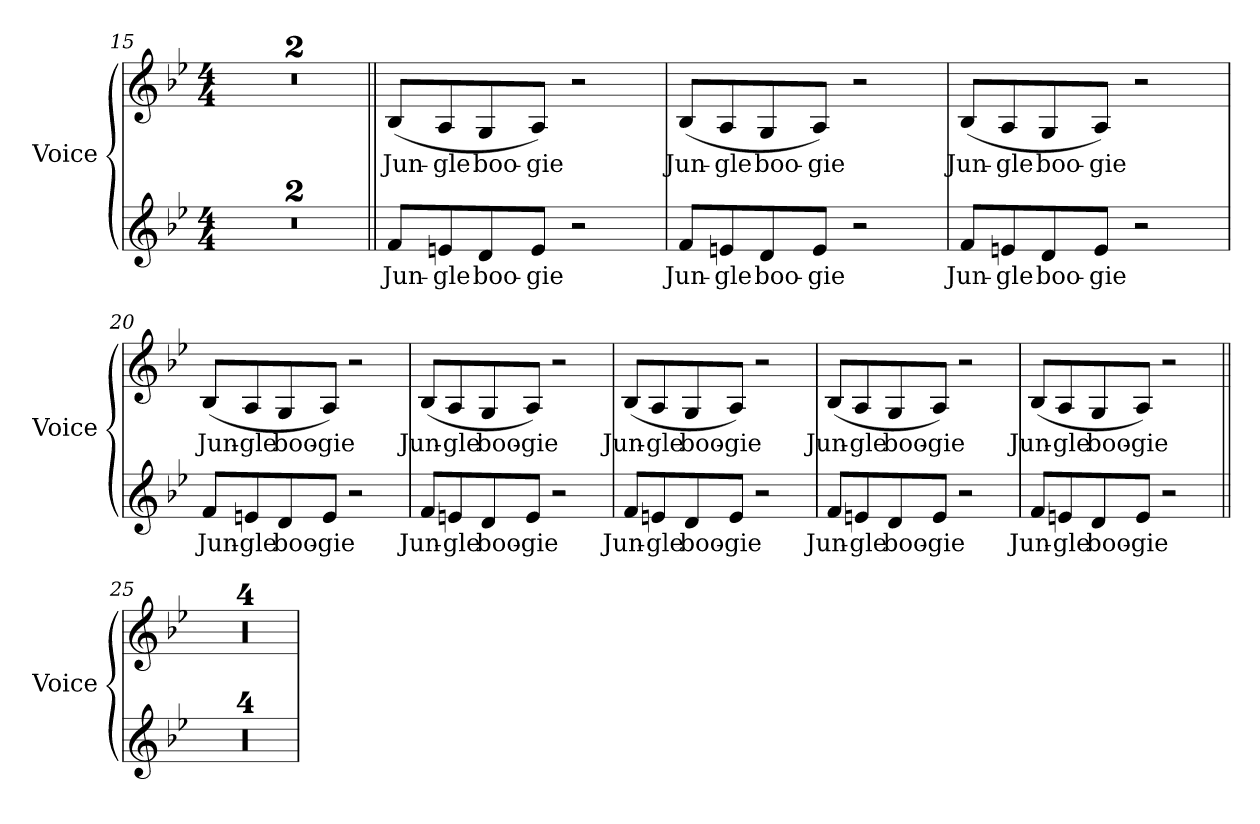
**kern	**text	**kern	**text
*part1	*part1	*part1	*part1
*staff2	*staff2	*staff1	*staff1
*I"Voice	*	*	*
*I'Voice	*	*	*
*clefG2	*	*clefG2	*
*k[b-e-]	*	*k[b-e-]	*
*g:	*	*g:	*
*M4/4	*	*M4/4	*
=15	=15	=15	=15
1r	.	1r	.
=16	=16	=16	=16
1r	.	1r	.
!!LO:LB:g=z
=17||	=17||	=17||	=17||
!	!LO:LY:b:color=#000000	!	!
!	!	!	!LO:LY:b:color=#000000
8fi/L	Jun-	(8B-i/L	Jun-
!	!LO:LY:b:color=#000000	!	!
!	!	!	!LO:LY:b:color=#000000
8eni/	-gle	8Ai/	-gle
!	!LO:LY:b:color=#000000	!	!
!	!	!	!LO:LY:b:color=#000000
8di/	boo-	8Gi/	boo-
!	!LO:LY:b:color=#000000	!	!
!	!	!	!LO:LY:b:color=#000000
8ei/J	-gie	8Ai/J)	-gie
2r	.	2r	.
=18	=18	=18	=18
!	!LO:LY:b:color=#000000	!	!
!	!	!	!LO:LY:b:color=#000000
8fi/L	Jun-	(8B-i/L	Jun-
!	!LO:LY:b:color=#000000	!	!
!	!	!	!LO:LY:b:color=#000000
8eni/	-gle	8Ai/	-gle
!	!LO:LY:b:color=#000000	!	!
!	!	!	!LO:LY:b:color=#000000
8di/	boo-	8Gi/	boo-
!	!LO:LY:b:color=#000000	!	!
!	!	!	!LO:LY:b:color=#000000
8ei/J	-gie	8Ai/J)	-gie
2r	.	2r	.
=19	=19	=19	=19
!	!LO:LY:b:color=#000000	!	!
!	!	!	!LO:LY:b:color=#000000
8fi/L	Jun-	(8B-i/L	Jun-
!	!LO:LY:b:color=#000000	!	!
!	!	!	!LO:LY:b:color=#000000
8eni/	-gle	8Ai/	-gle
!	!LO:LY:b:color=#000000	!	!
!	!	!	!LO:LY:b:color=#000000
8di/	boo-	8Gi/	boo-
!	!LO:LY:b:color=#000000	!	!
!	!	!	!LO:LY:b:color=#000000
8ei/J	-gie	8Ai/J)	-gie
2r	.	2r	.
=20	=20	=20	=20
!	!LO:LY:b:color=#000000	!	!
!	!	!	!LO:LY:b:color=#000000
8fi/L	Jun-	(8B-i/L	Jun-
!	!LO:LY:b:color=#000000	!	!
!	!	!	!LO:LY:b:color=#000000
8eni/	-gle	8Ai/	-gle
!	!LO:LY:b:color=#000000	!	!
!	!	!	!LO:LY:b:color=#000000
8di/	boo-	8Gi/	boo-
!	!LO:LY:b:color=#000000	!	!
!	!	!	!LO:LY:b:color=#000000
8ei/J	-gie	8Ai/J)	-gie
2r	.	2r	.
!!LO:PB:g=z
=21	=21	=21	=21
!	!LO:LY:b:color=#000000	!	!
!	!	!	!LO:LY:b:color=#000000
8fi/L	Jun-	(8B-i/L	Jun-
!	!LO:LY:b:color=#000000	!	!
!	!	!	!LO:LY:b:color=#000000
8eni/	-gle	8Ai/	-gle
!	!LO:LY:b:color=#000000	!	!
!	!	!	!LO:LY:b:color=#000000
8di/	boo-	8Gi/	boo-
!	!LO:LY:b:color=#000000	!	!
!	!	!	!LO:LY:b:color=#000000
8ei/J	-gie	8Ai/J)	-gie
2r	.	2r	.
=22	=22	=22	=22
!	!LO:LY:b:color=#000000	!	!
!	!	!	!LO:LY:b:color=#000000
8fi/L	Jun-	(8B-i/L	Jun-
!	!LO:LY:b:color=#000000	!	!
!	!	!	!LO:LY:b:color=#000000
8eni/	-gle	8Ai/	-gle
!	!LO:LY:b:color=#000000	!	!
!	!	!	!LO:LY:b:color=#000000
8di/	boo-	8Gi/	boo-
!	!LO:LY:b:color=#000000	!	!
!	!	!	!LO:LY:b:color=#000000
8ei/J	-gie	8Ai/J)	-gie
2r	.	2r	.
=23	=23	=23	=23
!	!LO:LY:b:color=#000000	!	!
!	!	!	!LO:LY:b:color=#000000
8fi/L	Jun-	(8B-i/L	Jun-
!	!LO:LY:b:color=#000000	!	!
!	!	!	!LO:LY:b:color=#000000
8eni/	-gle	8Ai/	-gle
!	!LO:LY:b:color=#000000	!	!
!	!	!	!LO:LY:b:color=#000000
8di/	boo-	8Gi/	boo-
!	!LO:LY:b:color=#000000	!	!
!	!	!	!LO:LY:b:color=#000000
8ei/J	-gie	8Ai/J)	-gie
2r	.	2r	.
=24	=24	=24	=24
!	!LO:LY:b:color=#000000	!	!
!	!	!	!LO:LY:b:color=#000000
8fi/L	Jun-	(8B-i/L	Jun-
!	!LO:LY:b:color=#000000	!	!
!	!	!	!LO:LY:b:color=#000000
8eni/	-gle	8Ai/	-gle
!	!LO:LY:b:color=#000000	!	!
!	!	!	!LO:LY:b:color=#000000
8di/	boo-	8Gi/	boo-
!	!LO:LY:b:color=#000000	!	!
!	!	!	!LO:LY:b:color=#000000
8ei/J	-gie	8Ai/J)	-gie
2r	.	2r	.
!!LO:LB:g=z
=25||	=25||	=25||	=25||
1r	.	1r	.
=26	=26	=26	=26
1r	.	1r	.
=27	=27	=27	=27
1r	.	1r	.
=28	=28	=28	=28
1r	.	1r	.
=	=	=	=
*-	*-	*-	*-
